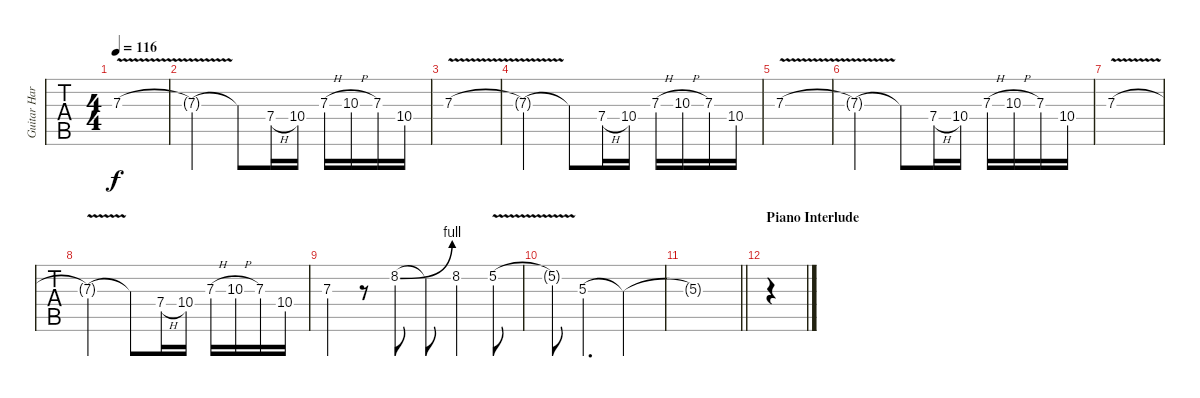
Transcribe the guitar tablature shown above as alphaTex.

\track ("Guitar Harmony (Tr. 9A)" "Guitar Har") {instrument overdrivenguitar}
\staff {tabs}
\tuning (E4 B3 G3 D3 A2 E2) {hide}
\ts (4 4)
\tempo 116
\clef g2
\ks c
7.3{v}.1{dy f} |
7.3{t}.2 7.3{t}.8 7.4{h}.16 10.4.16 7.3{h}.16 10.3{h}.16 7.3.16 10.4.16 |
7.3{v}.1 |
7.3{t}.2 7.3{t}.8 7.4{h}.16 10.4.16 7.3{h}.16 10.3{h}.16 7.3.16 10.4.16 |
7.3{v}.1 |
7.3{t}.2 7.3{t}.8 7.4{h}.16 10.4.16 7.3{h}.16 10.3{h}.16 7.3.16 10.4.16 |
7.3{v}.1 |
7.3{t}.2 7.3{t}.8 7.4{h}.16 10.4.16 7.3{h}.16 10.3{h}.16 7.3.16 10.4.16 |
7.3.4 r.8 8.2{be (bend 0 0 60 4)}.8 8.2{t}.8 8.2.4 5.2{v}.8 |
5.2{t}.8 5.3.4{d} 5.3{t}.2 |
\barLineRight lightlight
5.3{t}.1 |
\section ("" "Piano Interlude")
